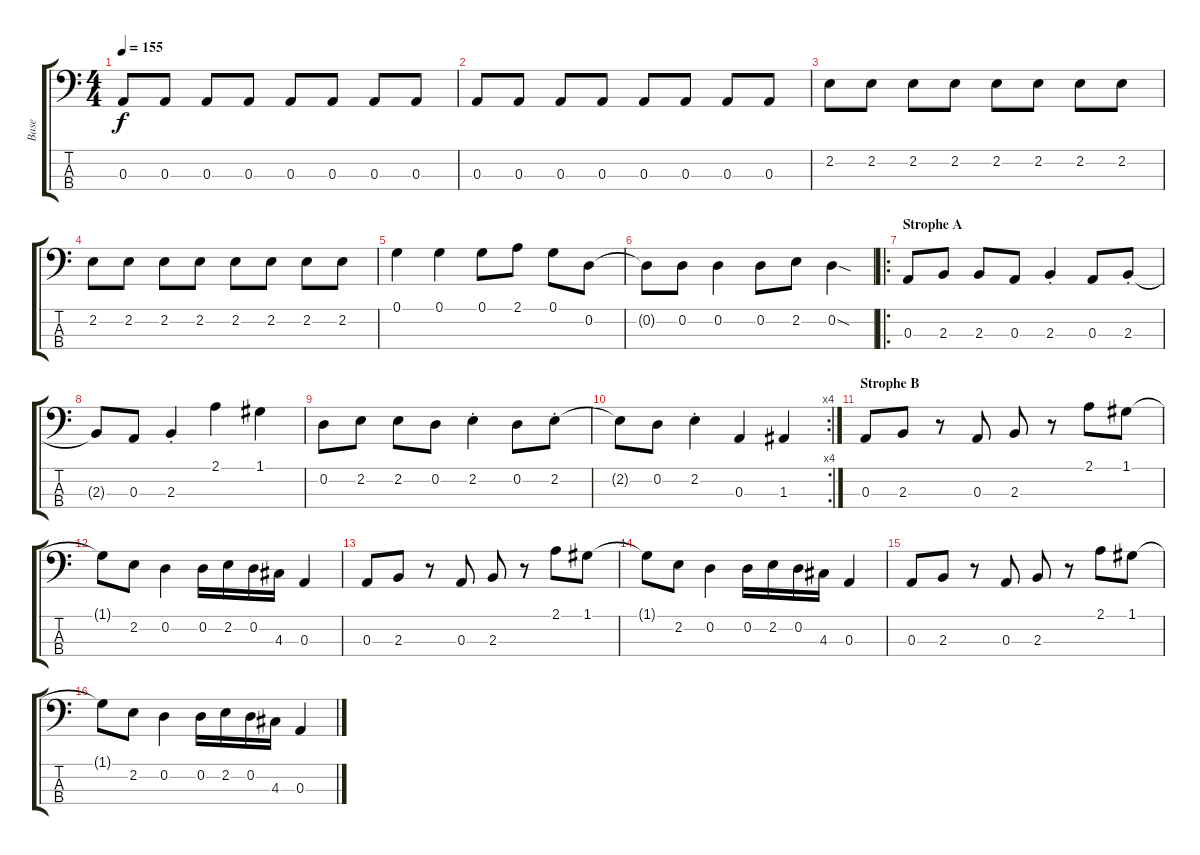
\track ("Base" "Base") {instrument electricbassfinger}
\staff {score tabs}
\tuning (G2 D2 A1 E1) {hide}
\ts (4 4)
\tempo 155
\clef f4
\ks c
0.3.8{dy f} 0.3.8 0.3.8 0.3.8 0.3.8 0.3.8 0.3.8 0.3.8 |
0.3.8 0.3.8 0.3.8 0.3.8 0.3.8 0.3.8 0.3.8 0.3.8 |
2.2.8 2.2.8 2.2.8 2.2.8 2.2.8 2.2.8 2.2.8 2.2.8 |
2.2.8 2.2.8 2.2.8 2.2.8 2.2.8 2.2.8 2.2.8 2.2.8 |
0.1.4 0.1.4 0.1.8 2.1.8 0.1.8 0.2.8 |
0.2{t}.8 0.2.8 0.2.4 0.2.8 2.2.8 0.2{sod}.4 |
\ro
\section ("" "Strophe A")
0.3.8 2.3.8 2.3.8 0.3.8 2.3{st}.4 0.3.8 2.3{st}.8 |
2.3{t}.8 0.3.8 2.3{st}.4 2.1.4 1.1.4 |
0.2.8 2.2.8 2.2.8 0.2.8 2.2{st}.4 0.2.8 2.2{st}.8 |
\rc 4
2.2{t}.8 0.2.8 2.2{st}.4 0.3.4 1.3.4 |
\section ("" "Strophe B")
0.3.8 2.3.8 r.8 0.3.8 2.3.8 r.8 2.1.8 1.1.8 |
1.1{t}.8 2.2.8 0.2.4 0.2.16 2.2.16 0.2.16 4.3.16 0.3.4 |
0.3.8 2.3.8 r.8 0.3.8 2.3.8 r.8 2.1.8 1.1.8 |
1.1{t}.8 2.2.8 0.2.4 0.2.16 2.2.16 0.2.16 4.3.16 0.3.4 |
0.3.8 2.3.8 r.8 0.3.8 2.3.8 r.8 2.1.8 1.1.8 |
1.1{t}.8 2.2.8 0.2.4 0.2.16 2.2.16 0.2.16 4.3.16 0.3.4
